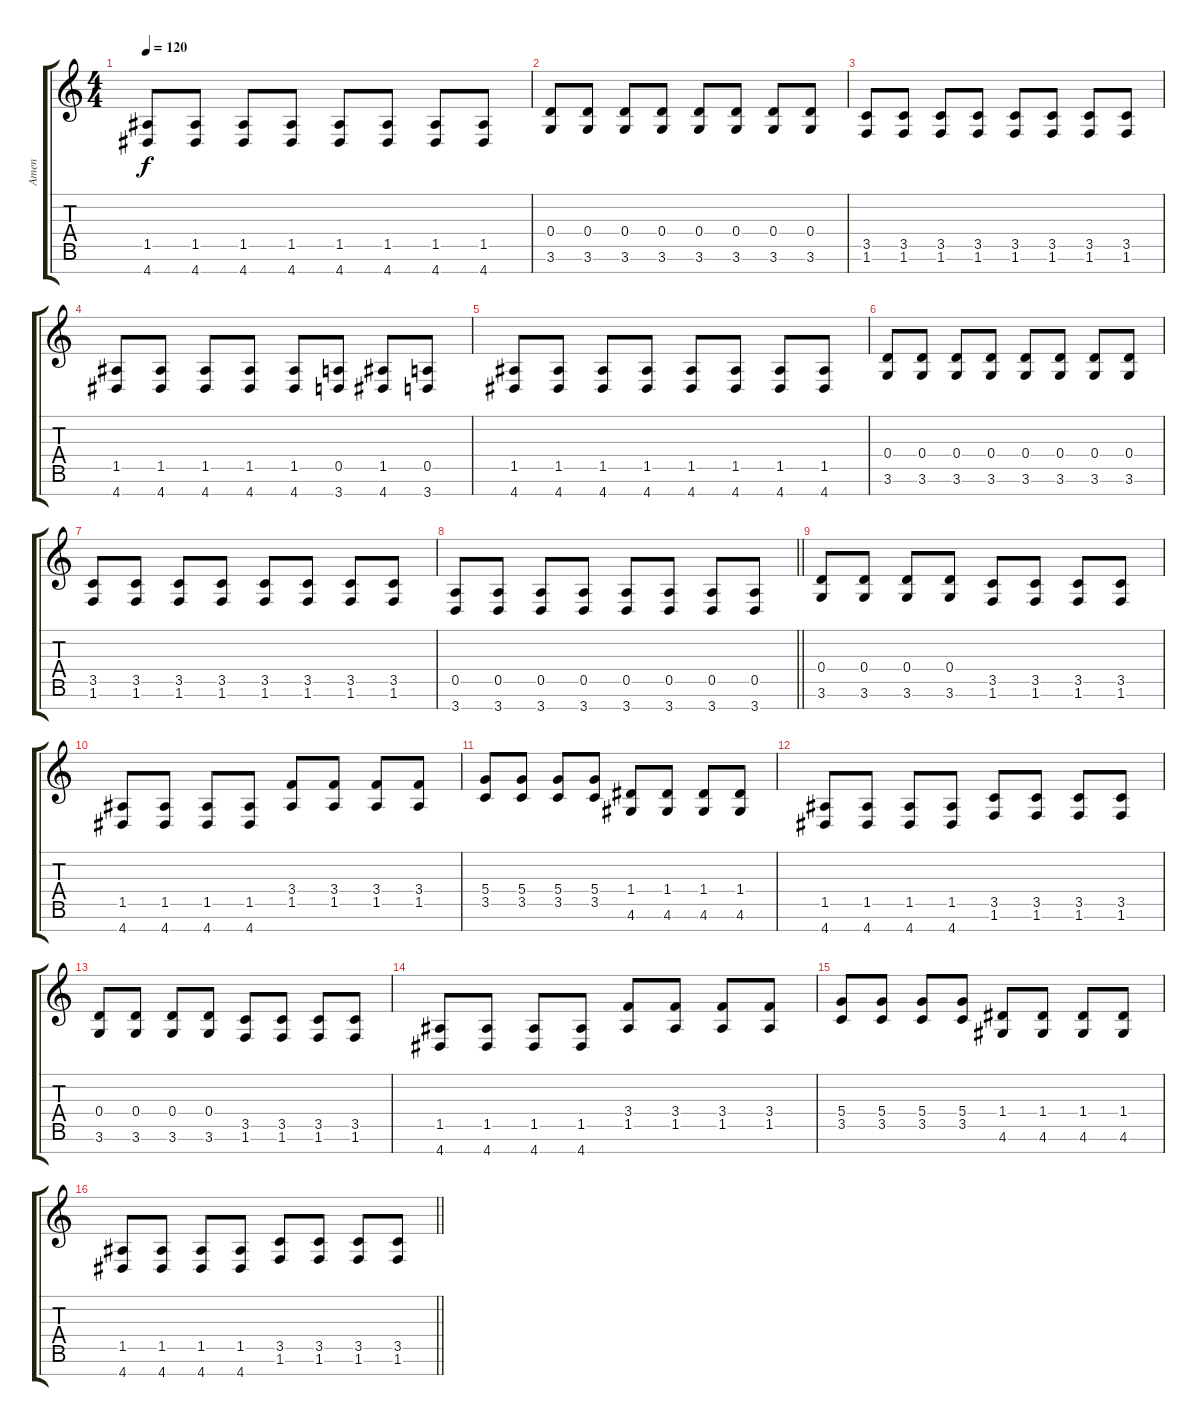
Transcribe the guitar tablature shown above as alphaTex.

\track ("Amen" "Amen") {instrument overdrivenguitar}
\staff {score tabs}
\tuning (E4 B3 G3 D3 A2 E2 B1) {hide}
\ts (4 4)
\tempo 120
\clef g2
\ks c
(1.5 4.7).8{dy f} (1.5 4.7).8 (1.5 4.7).8 (1.5 4.7).8 (1.5 4.7).8 (1.5 4.7).8 (1.5 4.7).8 (1.5 4.7).8 |
(0.4 3.6).8 (0.4 3.6).8 (0.4 3.6).8 (0.4 3.6).8 (0.4 3.6).8 (0.4 3.6).8 (0.4 3.6).8 (0.4 3.6).8 |
(3.5 1.6).8 (3.5 1.6).8 (3.5 1.6).8 (3.5 1.6).8 (3.5 1.6).8 (3.5 1.6).8 (3.5 1.6).8 (3.5 1.6).8 |
(1.5 4.7).8 (1.5 4.7).8 (1.5 4.7).8 (1.5 4.7).8 (1.5 4.7).8 (0.5 3.7).8 (1.5 4.7).8 (0.5 3.7).8 |
(1.5 4.7).8 (1.5 4.7).8 (1.5 4.7).8 (1.5 4.7).8 (1.5 4.7).8 (1.5 4.7).8 (1.5 4.7).8 (1.5 4.7).8 |
(0.4 3.6).8 (0.4 3.6).8 (0.4 3.6).8 (0.4 3.6).8 (0.4 3.6).8 (0.4 3.6).8 (0.4 3.6).8 (0.4 3.6).8 |
(3.5 1.6).8 (3.5 1.6).8 (3.5 1.6).8 (3.5 1.6).8 (3.5 1.6).8 (3.5 1.6).8 (3.5 1.6).8 (3.5 1.6).8 |
\barLineRight lightlight
(0.5 3.7).8 (0.5 3.7).8 (0.5 3.7).8 (0.5 3.7).8 (0.5 3.7).8 (0.5 3.7).8 (0.5 3.7).8 (0.5 3.7).8 |
(0.4 3.6).8 (0.4 3.6).8 (0.4 3.6).8 (0.4 3.6).8 (3.5 1.6).8 (3.5 1.6).8 (3.5 1.6).8 (3.5 1.6).8 |
(1.5 4.7).8 (1.5 4.7).8 (1.5 4.7).8 (1.5 4.7).8 (3.4 1.5).8 (3.4 1.5).8 (3.4 1.5).8 (3.4 1.5).8 |
(5.4 3.5).8 (5.4 3.5).8 (5.4 3.5).8 (5.4 3.5).8 (1.4 4.6).8 (1.4 4.6).8 (1.4 4.6).8 (1.4 4.6).8 |
(1.5 4.7).8 (1.5 4.7).8 (1.5 4.7).8 (1.5 4.7).8 (3.5 1.6).8 (3.5 1.6).8 (3.5 1.6).8 (3.5 1.6).8 |
(0.4 3.6).8 (0.4 3.6).8 (0.4 3.6).8 (0.4 3.6).8 (3.5 1.6).8 (3.5 1.6).8 (3.5 1.6).8 (3.5 1.6).8 |
(1.5 4.7).8 (1.5 4.7).8 (1.5 4.7).8 (1.5 4.7).8 (3.4 1.5).8 (3.4 1.5).8 (3.4 1.5).8 (3.4 1.5).8 |
(5.4 3.5).8 (5.4 3.5).8 (5.4 3.5).8 (5.4 3.5).8 (1.4 4.6).8 (1.4 4.6).8 (1.4 4.6).8 (1.4 4.6).8 |
\barLineRight lightlight
(1.5 4.7).8 (1.5 4.7).8 (1.5 4.7).8 (1.5 4.7).8 (3.5 1.6).8 (3.5 1.6).8 (3.5 1.6).8 (3.5 1.6).8
